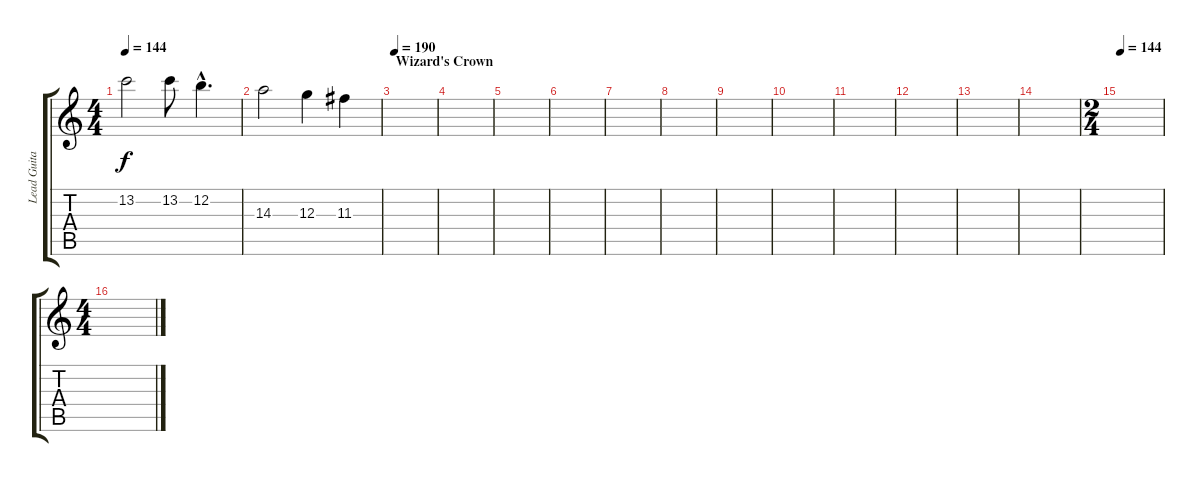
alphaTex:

\track ("Lead Guitar" "Lead Guita") {instrument overdrivenguitar}
\staff {score tabs}
\tuning (E4 B3 G3 D3 A2 E2) {hide}
\ts (4 4)
\tempo 144
\clef g2
\ks c
13.2.2{dy f} 13.2.8 12.2{hac}.4{d} |
14.3.2 12.3.4 11.3.4 |
\section ("" "Wizard's Crown")
\tempo 190
|
|
|
|
|
|
|
|
|
|
|
|
\ts (2 4)
\tempo 144
|
\ts (4 4)
